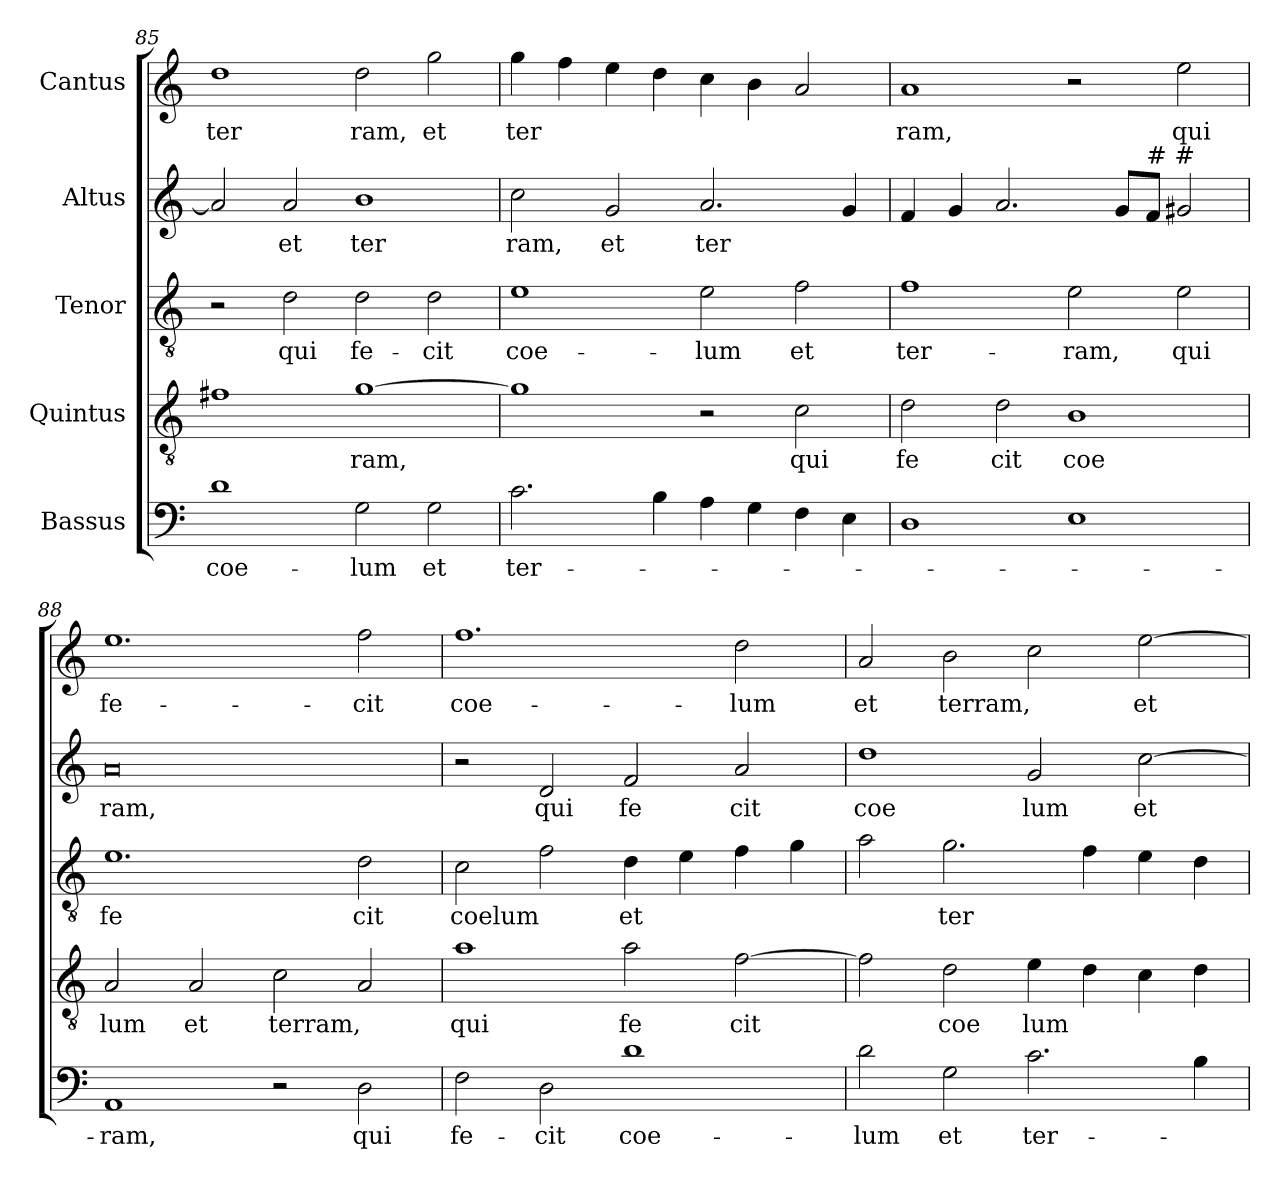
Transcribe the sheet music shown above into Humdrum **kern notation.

**kern	**text	**kern	**text	**kern	**text	**kern	**text	**kern	**text
*part5	*part5	*part4	*part4	*part3	*part3	*part2	*part2	*part1	*part1
*staff5	*staff5	*staff4	*staff4	*staff3	*staff3	*staff2	*staff2	*staff1	*staff1
*I"Bassus	*	*I"Quintus	*	*I"Tenor	*	*I"Altus	*	*I"Cantus	*
*clefF4	*	*clefGv2	*	*clefGv2	*	*clefG2	*	*clefG2	*
*k[]	*	*k[]	*	*k[]	*	*k[]	*	*k[]	*
=85	=85	=85	=85	=85	=85	=85	=85	=85	=85
!	!LO:LY:b	!	!	!	!	!	!	!	!LO:LY:b
1d	coe-	1f#X	.	2r	.	2a/]	.	1dd	ter
!	!	!	!	!	!LO:LY:b	!	!LO:LY:b	!	!
.	.	.	.	2d\	qui	2a/	et	.	.
!	!LO:LY:b	!	!LO:LY:b	!	!LO:LY:b	!	!LO:LY:b	!	!LO:LY:b
2G\	-lum	[>1g	ram,	2d\	fe-	1b	ter	2dd\	ram,
!	!LO:LY:b	!	!	!	!LO:LY:b	!	!	!	!LO:LY:b
2G\	et	.	.	2d\	-cit	.	.	2gg\	et
=86	=86	=86	=86	=86	=86	=86	=86	=86	=86
!	!LO:LY:b	!	!	!	!LO:LY:b	!	!LO:LY:b	!	!LO:LY:b
2.c\	ter-	1g]	.	1e	coe-	2cc\	ram,	4gg\	ter
.	.	.	.	.	.	.	.	4ff\	.
!	!	!	!	!	!	!	!LO:LY:b	!	!
.	.	.	.	.	.	2g/	et	4ee\	.
4B\	.	.	.	.	.	.	.	4dd\	.
!	!	!	!	!	!LO:LY:b	!	!LO:LY:b	!	!
4A\	.	2r	.	2e\	-lum	2.a/	ter	4cc\	.
4G\	.	.	.	.	.	.	.	4b\	.
!	!	!	!LO:LY:b	!	!LO:LY:b	!	!	!	!
4F\	.	2c\	qui	2f\	et	.	.	2a/	.
4E\	.	.	.	.	.	4g/	.	.	.
=87	=87	=87	=87	=87	=87	=87	=87	=87	=87
!	!	!	!LO:LY:b	!	!LO:LY:b	!	!	!	!LO:LY:b
1D	.	2d\	fe	1f	ter-	4f/	.	1a	ram,
.	.	.	.	.	.	4g/	.	.	.
!	!	!	!LO:LY:b	!	!	!	!	!	!
.	.	2d\	cit	.	.	2.a/	.	.	.
!	!	!	!LO:LY:b	!	!LO:LY:b	!	!	!	!
1E	.	1B	coe	2e\	-ram,	.	.	2r	.
.	.	.	.	.	.	8g/L	.	.	.
!	!	!	!	!	!	!LO:TX:a:t=# #	!	!	!
.	.	.	.	.	.	8f/J	.	.	.
!	!	!	!	!	!LO:LY:b	!	!	!	!LO:LY:b
.	.	.	.	2e\	qui	2g#X/	.	2ee\	qui
!!LO:PB:g=z
=88	=88	=88	=88	=88	=88	=88	=88	=88	=88
!	!LO:LY:b	!	!LO:LY:b	!	!LO:LY:b	!	!LO:LY:b	!	!LO:LY:b
1AA	-ram,	2A/	lum	1.e	fe	0a	ram,	1.ee	fe-
!	!	!	!LO:LY:b	!	!	!	!	!	!
.	.	2A/	et	.	.	.	.	.	.
!	!	!	!LO:LY:b	!	!	!	!	!	!
2r	.	2c\	terram,	.	.	.	.	.	.
!	!LO:LY:b	!	!	!	!LO:LY:b	!	!	!	!LO:LY:b
2D\	qui	2A/	.	2d\	cit	.	.	2ff\	-cit
=89	=89	=89	=89	=89	=89	=89	=89	=89	=89
!	!LO:LY:b	!	!LO:LY:b	!	!LO:LY:b	!	!	!	!LO:LY:b
2F\	fe-	1a	qui	2c\	coelum	2r	.	1.ff	coe-
!	!LO:LY:b	!	!	!	!	!	!LO:LY:b	!	!
2D\	-cit	.	.	2f\	.	2d/	qui	.	.
!	!LO:LY:b	!	!LO:LY:b	!	!LO:LY:b	!	!LO:LY:b	!	!
1d	coe-	2a\	fe	4d\	et	2f/	fe	.	.
.	.	.	.	4e\	.	.	.	.	.
!	!	!	!LO:LY:b	!	!	!	!LO:LY:b	!	!LO:LY:b
.	.	[>2f\	cit	4f\	.	2a/	cit	2dd\	-lum
.	.	.	.	4g\	.	.	.	.	.
=90	=90	=90	=90	=90	=90	=90	=90	=90	=90
!	!LO:LY:b	!	!	!	!	!	!LO:LY:b	!	!LO:LY:b
2d\	-lum	2f\]	.	2a\	.	1dd	coe	2a/	et
!	!LO:LY:b	!	!LO:LY:b	!	!LO:LY:b	!	!	!	!LO:LY:b
2G\	et	2d\	coe	2.g\	ter	.	.	2b\	terram,
!	!LO:LY:b	!	!LO:LY:b	!	!	!	!LO:LY:b	!	!
2.c\	ter-	4e\	lum	.	.	2g/	lum	2cc\	.
.	.	4d\	.	4f\	.	.	.	.	.
!	!	!	!	!	!	!	!LO:LY:b	!	!LO:LY:b
.	.	4c\	.	4e\	.	[>2cc\	et	[>2ee\	et
4B\	.	4d\	.	4d\	.	.	.	.	.
=	=	=	=	=	=	=	=	=	=
*-	*-	*-	*-	*-	*-	*-	*-	*-	*-
